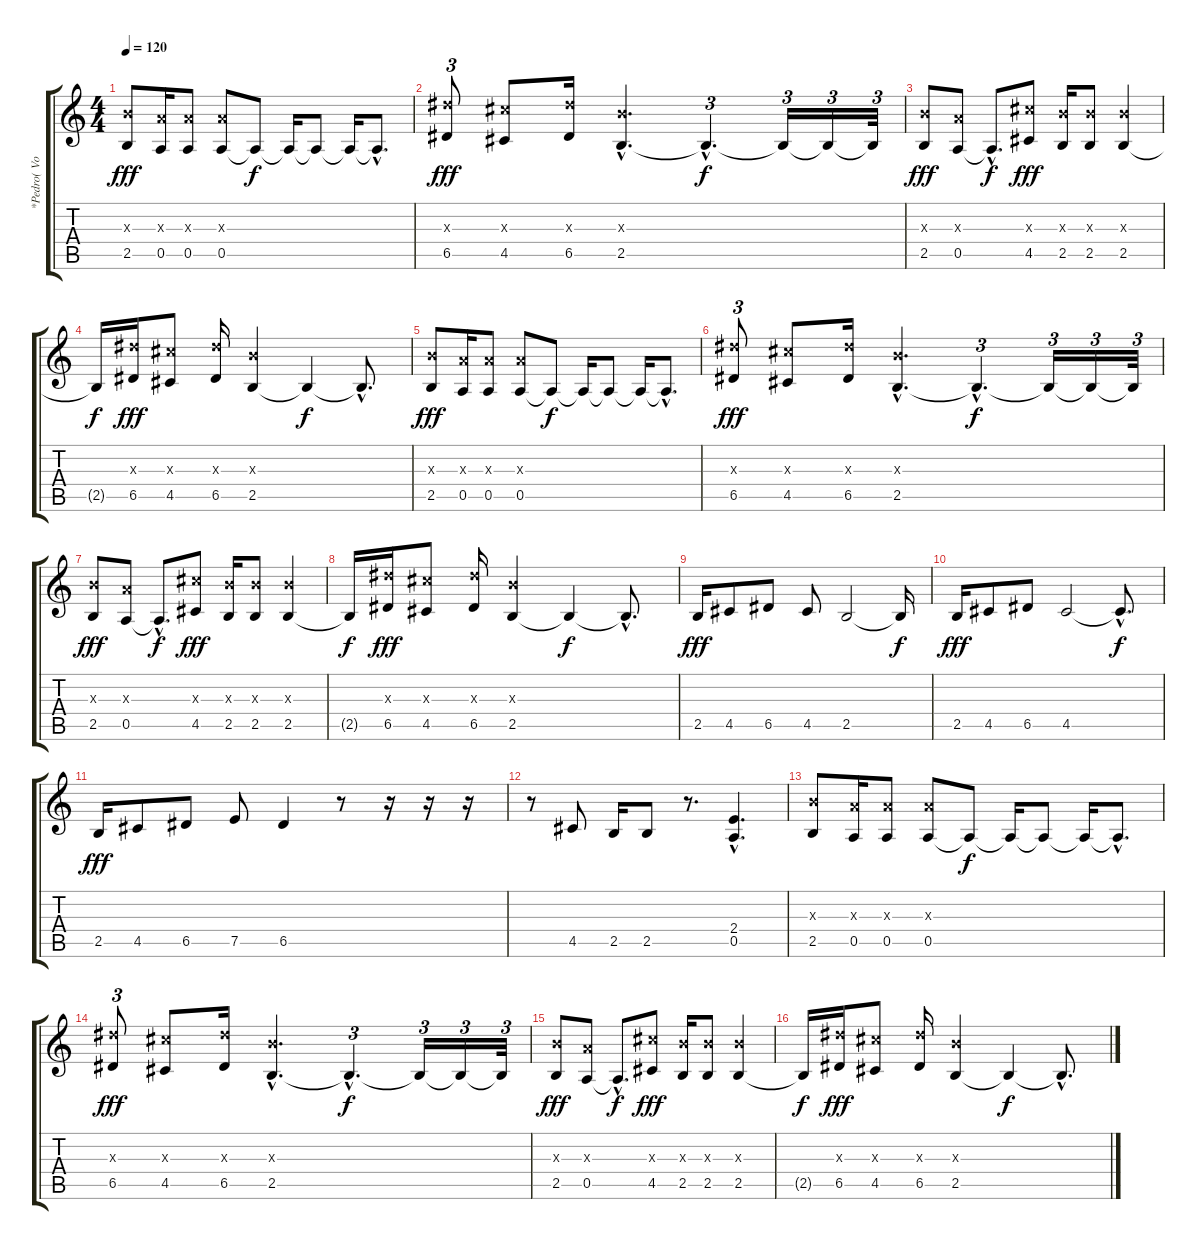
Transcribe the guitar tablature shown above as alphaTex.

\track ("*Pedro( Vocals)" "*Pedro( Vo") {instrument electricguitarclean}
\staff {score tabs}
\tuning (E4 B3 G3 D3 A2 E2) {hide}
\ts (4 4)
\tempo 120
\clef g2
\ks c
(4.3{x} 2.5).8{dy fff} (2.3{x} 0.5).16 (2.3{x} 0.5).8 (2.3{x} 0.5).8 0.5{t}.8{dy f} 0.5{t}.16 0.5{t}.8 0.5{t}.16 0.5{hac t}.8{d} |
(8.3{x} 6.5).8{tu (3 2) dy fff} (6.3{x} 4.5).8 (8.3{x} 6.5).16 (4.3{hac x} 2.5{hac}).4{d} 2.5{hac t}.4{d tu (3 2) dy f} 2.5{t}.16{tu (3 2)} 2.5{t}.16{tu (3 2)} 2.5{t}.32{tu (3 2)} |
(4.3{x} 2.5).8{dy fff} (2.3{x} 0.5).8 0.5{hac t}.8{d dy f} (6.3{x} 4.5).8{dy fff} (4.3{x} 2.5).16 (4.3{x} 2.5).8 (4.3{x} 2.5).4 |
2.5{t}.16{dy f} (8.3{x} 6.5).16{dy fff} (6.3{x} 4.5).8 (8.3{x} 6.5).16 (4.3{x} 2.5).4 2.5{t}.4{dy f} 2.5{hac t}.8{d} |
(4.3{x} 2.5).8{dy fff} (2.3{x} 0.5).16 (2.3{x} 0.5).8 (2.3{x} 0.5).8 0.5{t}.8{dy f} 0.5{t}.16 0.5{t}.8 0.5{t}.16 0.5{hac t}.8{d} |
(8.3{x} 6.5).8{tu (3 2) dy fff} (6.3{x} 4.5).8 (8.3{x} 6.5).16 (4.3{hac x} 2.5{hac}).4{d} 2.5{hac t}.4{d tu (3 2) dy f} 2.5{t}.16{tu (3 2)} 2.5{t}.16{tu (3 2)} 2.5{t}.32{tu (3 2)} |
(4.3{x} 2.5).8{dy fff} (2.3{x} 0.5).8 0.5{hac t}.8{d dy f} (6.3{x} 4.5).8{dy fff} (4.3{x} 2.5).16 (4.3{x} 2.5).8 (4.3{x} 2.5).4 |
2.5{t}.16{dy f} (8.3{x} 6.5).16{dy fff} (6.3{x} 4.5).8 (8.3{x} 6.5).16 (4.3{x} 2.5).4 2.5{t}.4{dy f} 2.5{hac t}.8{d} |
2.5.16{dy fff} 4.5.8 6.5.8 4.5.8 2.5.2 2.5{t}.16{dy f} |
2.5.16{dy fff} 4.5.8 6.5.8 4.5.2 4.5{hac t}.8{d dy f} |
2.5.16{dy fff} 4.5.8 6.5.8 7.5.8 6.5.4 r.8 r.16 r.16 r.16 |
r.8 4.5.8 2.5.16 2.5.8 r.8{d} (2.4{hac} 0.5{hac}).4{d} |
(4.3{x} 2.5).8 (2.3{x} 0.5).16 (2.3{x} 0.5).8 (2.3{x} 0.5).8 0.5{t}.8{dy f} 0.5{t}.16 0.5{t}.8 0.5{t}.16 0.5{hac t}.8{d} |
(8.3{x} 6.5).8{tu (3 2) dy fff} (6.3{x} 4.5).8 (8.3{x} 6.5).16 (4.3{hac x} 2.5{hac}).4{d} 2.5{hac t}.4{d tu (3 2) dy f} 2.5{t}.16{tu (3 2)} 2.5{t}.16{tu (3 2)} 2.5{t}.32{tu (3 2)} |
(4.3{x} 2.5).8{dy fff} (2.3{x} 0.5).8 0.5{hac t}.8{d dy f} (6.3{x} 4.5).8{dy fff} (4.3{x} 2.5).16 (4.3{x} 2.5).8 (4.3{x} 2.5).4 |
2.5{t}.16{dy f} (8.3{x} 6.5).16{dy fff} (6.3{x} 4.5).8 (8.3{x} 6.5).16 (4.3{x} 2.5).4 2.5{t}.4{dy f} 2.5{hac t}.8{d}
